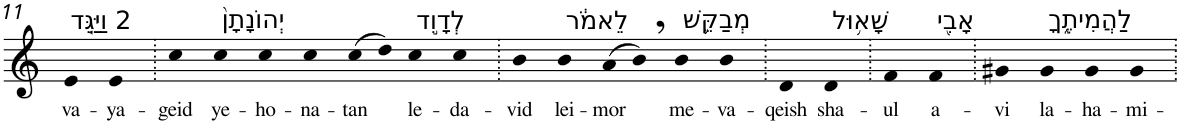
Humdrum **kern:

**kern	**text
*part1	*part1
*staff1	*staff1
*I"Piano	*
*I'Pno	*
!!LO:PB:g=z
*clefG2	*
*k[]	*
=11	=11
!LO:TX:a:t=2 וַיַּגֵּ֤ד	!
!	!LO:LY:b
4e	va-
!	!LO:LY:b
4e	-ya-
=12.	=12.
!	!LO:LY:b
4cc	-geid
!LO:TX:a:t=יְהוֹנָתָן֙	!
!	!LO:LY:b
4cc	ye-
!	!LO:LY:b
4cc	-ho-
!	!LO:LY:b
4cc	-na-
!	!LO:LY:b
(>8cc	-tan
8dd)	.
!LO:TX:a:t=לְדָוִ֣ד	!
!	!LO:LY:b
4cc	le-
!	!LO:LY:b
4cc	-da-
=13.	=13.
!	!LO:LY:b
4b	-vid
!LO:TX:a:t=לֵאמֹ֔ר	!
!	!LO:LY:b
4b	lei-
!	!LO:LY:b
(>8a	-mor
8b,)	.
!LO:TX:a:t=מְבַקֵּ֛שׁ	!
!	!LO:LY:b
4b	me-
!	!LO:LY:b
4b	-va-
=14.	=14.
!	!LO:LY:b
4d	-qeish
!LO:TX:a:t=שָׁא֥וּל	!
!	!LO:LY:b
4d	sha-
=15.	=15.
!	!LO:LY:b
4f	-ul
!LO:TX:a:t=אָבִ֖י	!
!	!LO:LY:b
4f	a-
=16.	=16.
!	!LO:LY:b
4g#X	-vi
!LO:TX:a:t=לַהֲמִיתֶ֑ךָ	!
!	!LO:LY:b
4g#	la-
!	!LO:LY:b
4g#	-ha-
!	!LO:LY:b
4g#	-mi-
=.	=.
*-	*-
